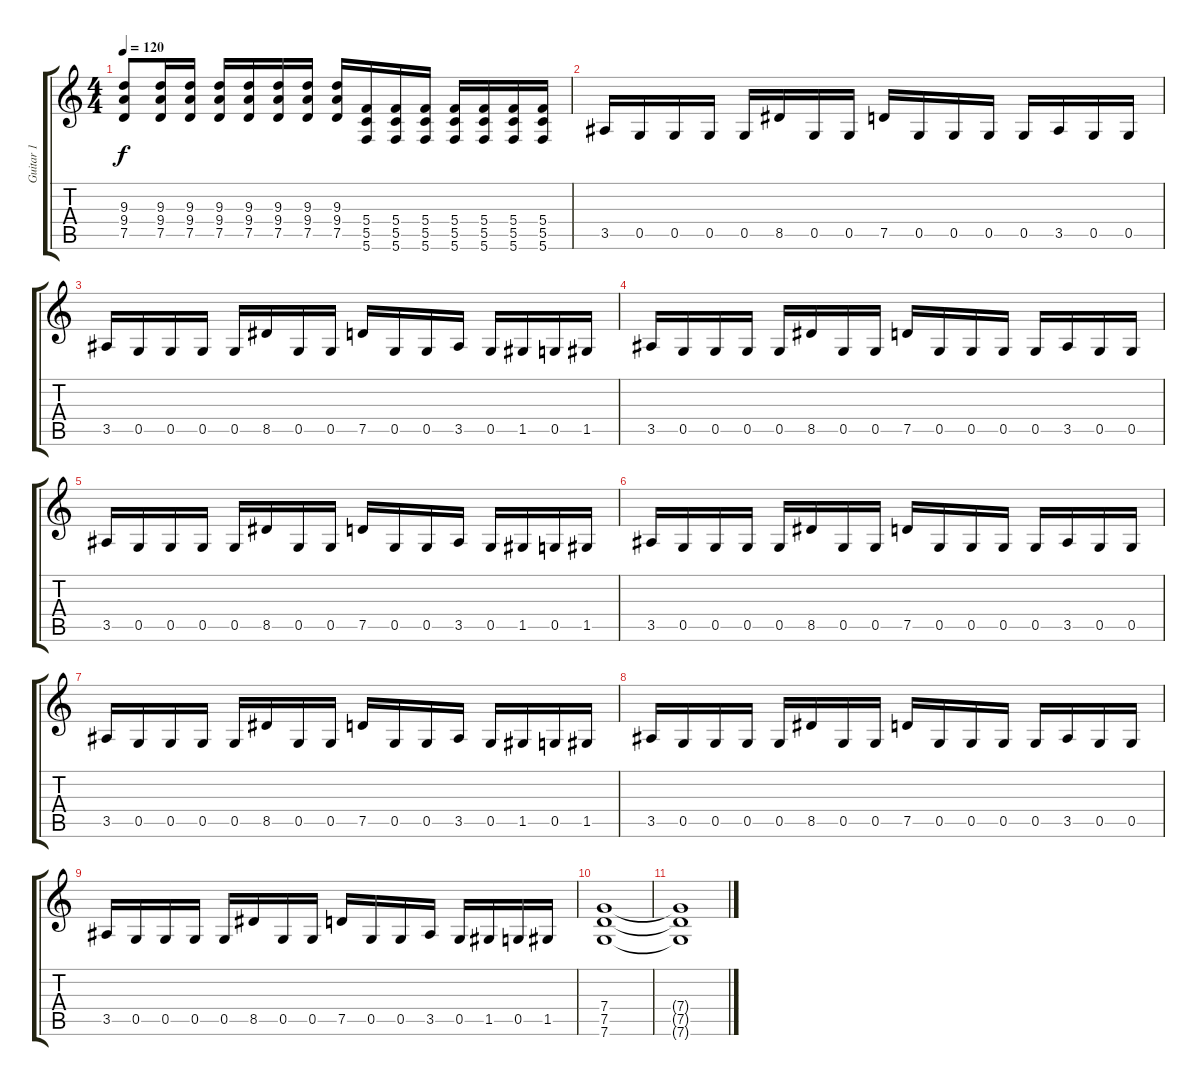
\track ("Guitar 1" "Guitar 1") {instrument distortionguitar}
\staff {score tabs}
\tuning (D4 A3 F3 C3 G2 C2) {hide}
\ts (4 4)
\tempo 120
\clef g2
\ks c
(9.3 9.4 7.5).8{dy f} (9.3 9.4 7.5).16 (9.3 9.4 7.5).16 (9.3 9.4 7.5).16 (9.3 9.4 7.5).16 (9.3 9.4 7.5).16 (9.3 9.4 7.5).16 (9.3 9.4 7.5).16 (5.4 5.5 5.6).16 (5.4 5.5 5.6).16 (5.4 5.5 5.6).16 (5.4 5.5 5.6).16 (5.4 5.5 5.6).16 (5.4 5.5 5.6).16 (5.4 5.5 5.6).16 |
3.5.16 0.5.16 0.5.16 0.5.16 0.5.16 8.5.16 0.5.16 0.5.16 7.5.16 0.5.16 0.5.16 0.5.16 0.5.16 3.5.16 0.5.16 0.5.16 |
3.5.16 0.5.16 0.5.16 0.5.16 0.5.16 8.5.16 0.5.16 0.5.16 7.5.16 0.5.16 0.5.16 3.5.16 0.5.16 1.5.16 0.5.16 1.5.16 |
3.5.16 0.5.16 0.5.16 0.5.16 0.5.16 8.5.16 0.5.16 0.5.16 7.5.16 0.5.16 0.5.16 0.5.16 0.5.16 3.5.16 0.5.16 0.5.16 |
3.5.16 0.5.16 0.5.16 0.5.16 0.5.16 8.5.16 0.5.16 0.5.16 7.5.16 0.5.16 0.5.16 3.5.16 0.5.16 1.5.16 0.5.16 1.5.16 |
3.5.16 0.5.16 0.5.16 0.5.16 0.5.16 8.5.16 0.5.16 0.5.16 7.5.16 0.5.16 0.5.16 0.5.16 0.5.16 3.5.16 0.5.16 0.5.16 |
3.5.16 0.5.16 0.5.16 0.5.16 0.5.16 8.5.16 0.5.16 0.5.16 7.5.16 0.5.16 0.5.16 3.5.16 0.5.16 1.5.16 0.5.16 1.5.16 |
3.5.16 0.5.16 0.5.16 0.5.16 0.5.16 8.5.16 0.5.16 0.5.16 7.5.16 0.5.16 0.5.16 0.5.16 0.5.16 3.5.16 0.5.16 0.5.16 |
3.5.16 0.5.16 0.5.16 0.5.16 0.5.16 8.5.16 0.5.16 0.5.16 7.5.16 0.5.16 0.5.16 3.5.16 0.5.16 1.5.16 0.5.16 1.5.16 |
(7.4 7.5 7.6).1 |
(7.4{t} 7.5{t} 7.6{t}).1
